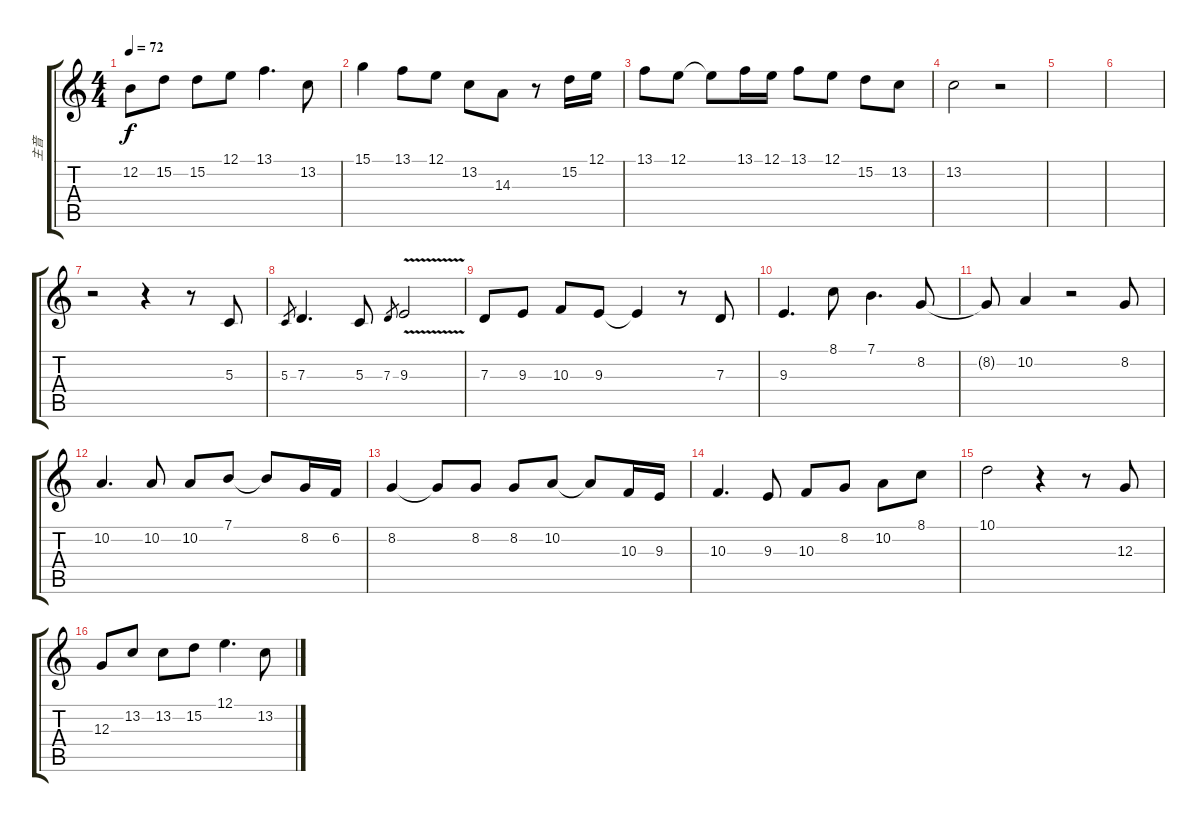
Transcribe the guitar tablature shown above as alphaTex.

\track ("主音" "主音") {instrument sopranosax}
\staff {score tabs}
\tuning (E4 B3 G3 D3 A2 E2) {hide}
\ts (4 4)
\tempo 72
\clef g2
\ks c
12.2.8{dy f} 15.2.8 15.2.8 12.1.8 13.1.4{d} 13.2.8 |
15.1.4 13.1.8 12.1.8 13.2.8 14.3.8 r.8 15.2.16 12.1.16 |
13.1.8 12.1.8 12.1{t}.8 13.1.16 12.1.16 13.1.8 12.1.8 15.2.8 13.2.8 |
13.2.2 r.2 |
|
|
r.2 r.4 r.8 5.3.8 |
5.3.8{gr} 7.3.4{d} 5.3.8 7.3.8{gr} 9.3{v}.2 |
7.3.8 9.3.8 10.3.8 9.3.8 9.3{t}.4 r.8 7.3.8 |
9.3.4{d} 8.1.8 7.1.4{d} 8.2.8 |
8.2{t}.8 10.2.4 r.2 8.2.8 |
10.2.4{d} 10.2.8 10.2.8 7.1.8 7.1{t}.8 8.2.16 6.2.16 |
8.2.4 8.2{t}.8 8.2.8 8.2.8 10.2.8 10.2{t}.8 10.3.16 9.3.16 |
10.3.4{d} 9.3.8 10.3.8 8.2.8 10.2.8 8.1.8 |
10.1.2 r.4 r.8 12.3.8 |
12.3.8 13.2.8 13.2.8 15.2.8 12.1.4{d} 13.2.8
